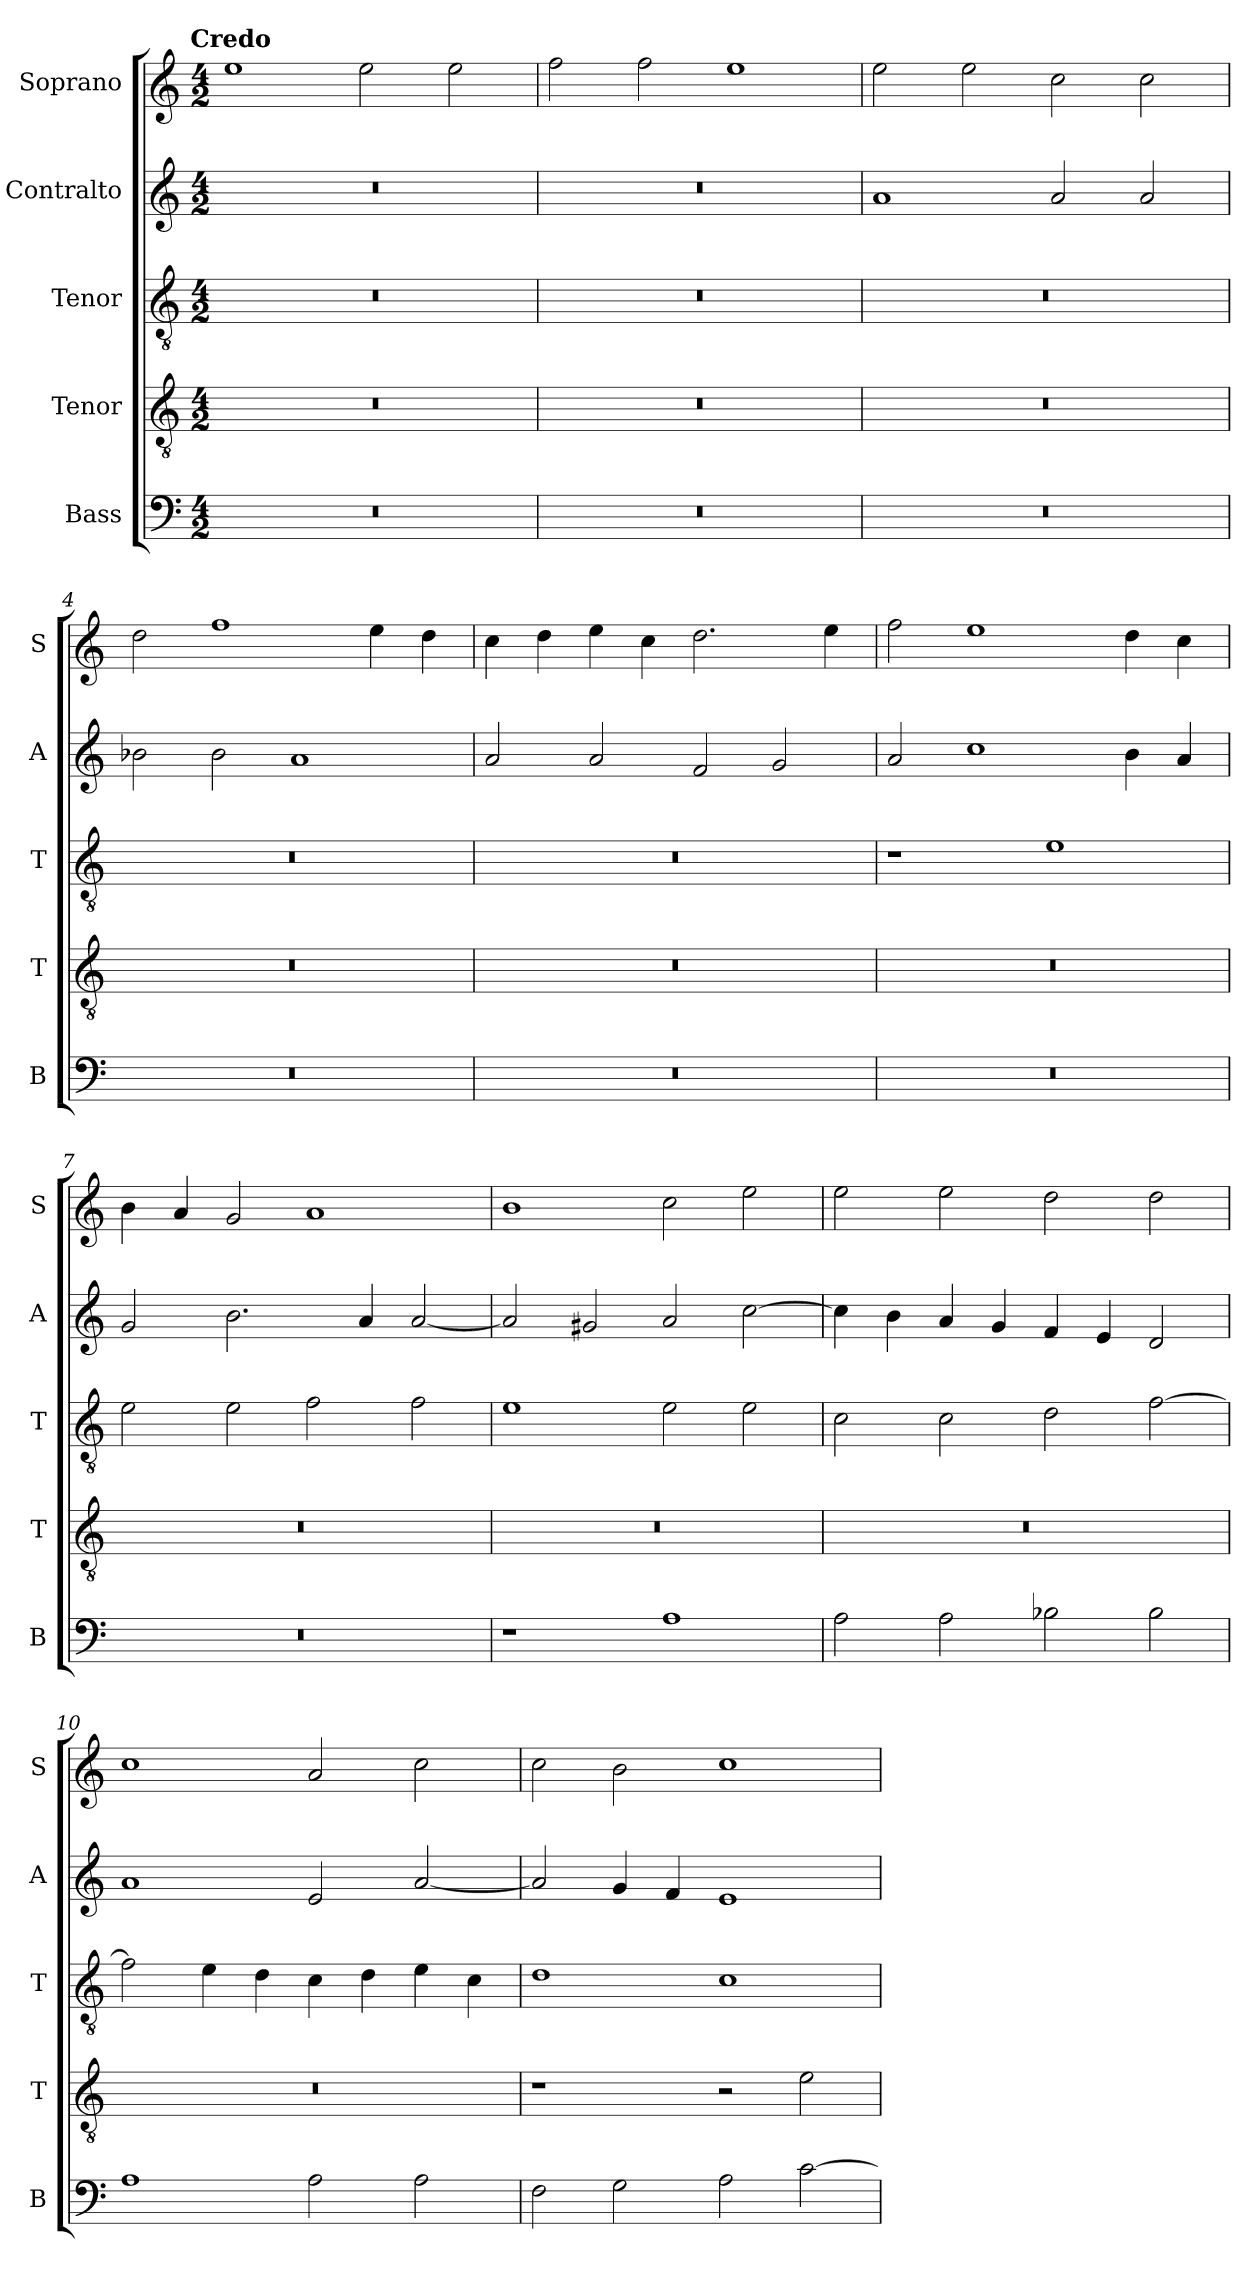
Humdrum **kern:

**kern	**kern	**kern	**kern	**kern
*part5	*part4	*part3	*part2	*part1
*staff5	*staff4	*staff3	*staff2	*staff1
*I"Bass	*I"Tenor	*I"Tenor	*I"Contralto	*I"Soprano
*I'B	*I'T	*I'T	*I'A	*I'S
*clefF4	*clefGv2	*clefGv2	*clefG2	*clefG2
*k[]	*k[]	*k[]	*k[]	*k[]
*A:aeo	*A:aeo	*A:aeo	*A:aeo	*A:aeo
!!LO:TX:omd:t=Credo
*M4/2	*M4/2	*M4/2	*M4/2	*M4/2
=1	=1	=1	=1	=1
0r	0r	0r	0r	1ee
.	.	.	.	2ee
.	.	.	.	2ee
=2	=2	=2	=2	=2
0r	0r	0r	0r	2ff
.	.	.	.	2ff
.	.	.	.	1ee
=3	=3	=3	=3	=3
0r	0r	0r	1a	2ee
.	.	.	.	2ee
.	.	.	2a	2cc
.	.	.	2a	2cc
=4	=4	=4	=4	=4
0r	0r	0r	2b-X	2dd
.	.	.	2b-	1ff
.	.	.	1a	.
.	.	.	.	4ee
.	.	.	.	4dd
=5	=5	=5	=5	=5
0r	0r	0r	2a	4cc
.	.	.	.	4dd
.	.	.	2a	4ee
.	.	.	.	4cc
.	.	.	2f	2.dd
.	.	.	2g	.
.	.	.	.	4ee
=6	=6	=6	=6	=6
0r	0r	1r	2a	2ff
.	.	.	1cc	1ee
.	.	1e	.	.
.	.	.	4b	4dd
.	.	.	4a	4cc
=7	=7	=7	=7	=7
0r	0r	2e	2g	4b
.	.	.	.	4a
.	.	2e	2.b	2g
.	.	2f	.	1a
.	.	.	4a	.
.	.	2f	[2a	.
=8	=8	=8	=8	=8
1r	0r	1e	2a]	1b
.	.	.	2g#X	.
1A	.	2e	2a	2cc
.	.	2e	[2cc	2ee
=9	=9	=9	=9	=9
2A	0r	2c	4cc]	2ee
.	.	.	4b	.
2A	.	2c	4a	2ee
.	.	.	4g	.
2B-X	.	2d	4f	2dd
.	.	.	4e	.
2B-	.	[2f	2d	2dd
=10	=10	=10	=10	=10
1A	0r	2f]	1a	1cc
.	.	4e	.	.
.	.	4d	.	.
2A	.	4c	2e	2a
.	.	4d	.	.
2A	.	4e	[2a	2cc
.	.	4c	.	.
=11	=11	=11	=11	=11
2F	1r	1d	2a]	2cc
2G	.	.	4g	2b
.	.	.	4f	.
2A	2r	1c	1e	1cc
[2c	2e	.	.	.
=	=	=	=	=
*-	*-	*-	*-	*-
